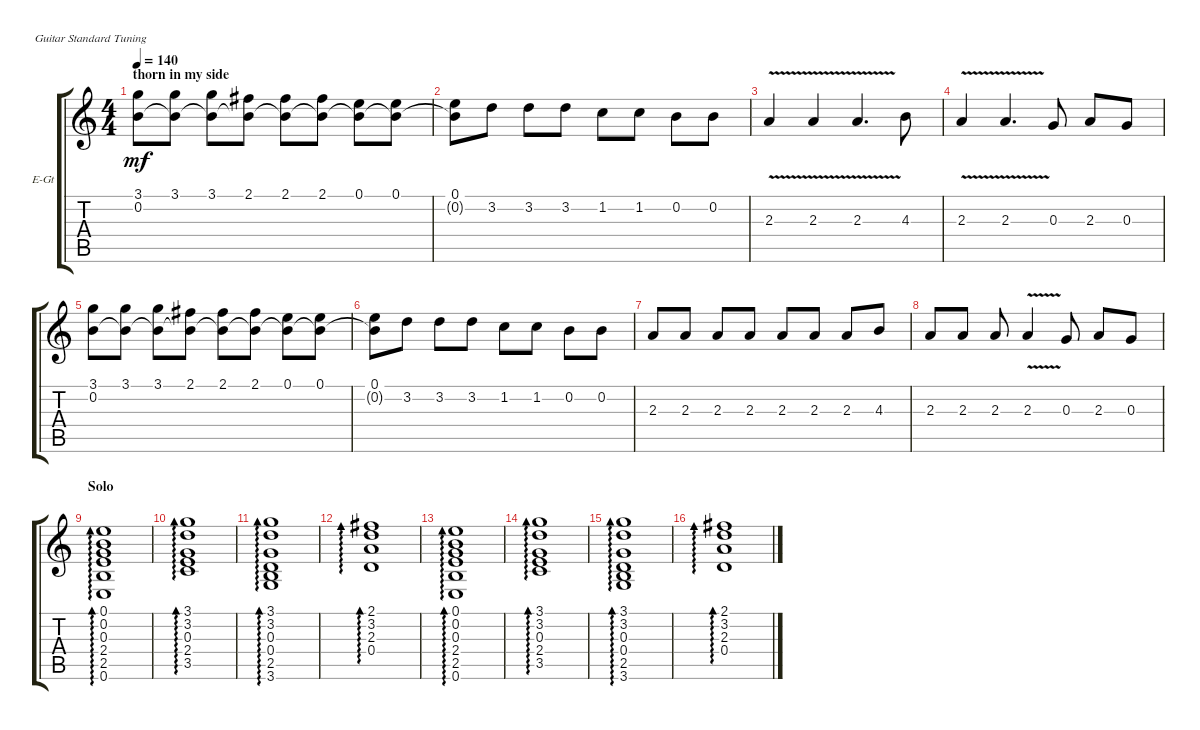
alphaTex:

\defaultSystemsLayout 4
\bracketExtendMode groupsimilarinstruments
\firstSystemTrackNameOrientation horizontal
\otherSystemsTrackNameOrientation horizontal
\track ("Electric Guitar" "E-Gt") {instrument distortionguitar}
\staff {score tabs}
\tuning (E4 B3 G3 D3 A2 E2)
\ts (4 4)
\section ("" "thorn in my side")
\tempo 140
\clef g2
\ks c
(3.1 0.2).8{dy mf} (3.1 0.2{t}).8 (3.1 0.2{t}).8 (2.1 0.2{t}).8 (2.1 0.2{t}).8 (2.1 0.2{t}).8 (0.1 0.2{t}).8 (0.1 0.2{t}).8 |
(0.1 0.2{t}).8 3.2.8 3.2.8 3.2.8 1.2.8 1.2.8 0.2.8 0.2.8 |
2.3{v}.4 2.3{v}.4 2.3{v}.4{d} 4.3.8 |
2.3{v}.4 2.3{v}.4{d} 0.3.8 2.3.8 0.3.8 |
(3.1 0.2).8 (3.1 0.2{t}).8 (3.1 0.2{t}).8 (2.1 0.2{t}).8 (2.1 0.2{t}).8 (2.1 0.2{t}).8 (0.1 0.2{t}).8 (0.1 0.2{t}).8 |
(0.1 0.2{t}).8 3.2.8 3.2.8 3.2.8 1.2.8 1.2.8 0.2.8 0.2.8 |
2.3.8 2.3.8 2.3.8 2.3.8 2.3.8 2.3.8 2.3.8 4.3.8 |
2.3.8 2.3.8 2.3.8 2.3{v}.4 0.3.8 2.3.8 0.3.8 |
\section ("" "Solo")
(0.6 2.5 2.4 0.3 0.2 0.1).1{ad 0} |
(3.5 2.4 0.3 3.2 3.1).1{ad 0} |
(3.6 2.5 0.4 0.3 3.2 3.1).1{ad 0} |
(0.4 2.3 3.2 2.1).1{ad 0} |
(0.6 2.5 2.4 0.3 0.2 0.1).1{ad 0} |
(3.5 2.4 0.3 3.2 3.1).1{ad 0} |
(3.6 2.5 0.4 0.3 3.2 3.1).1{ad 0} |
(0.4 2.3 3.2 2.1).1{ad 0}
